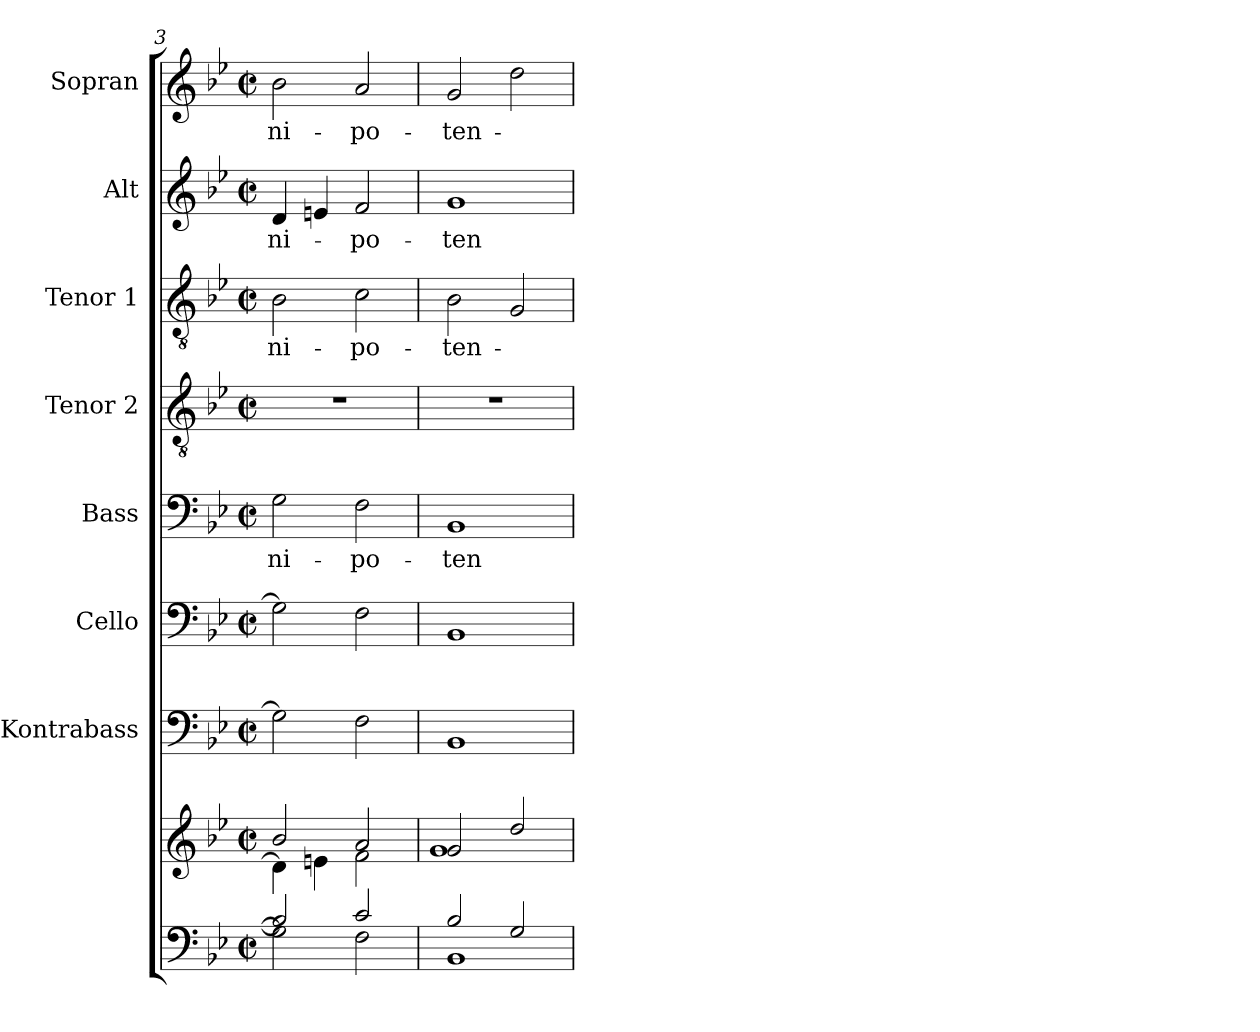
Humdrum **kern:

**kern	**kern	**kern	**kern	**kern	**text	**kern	**kern	**text	**kern	**text	**kern	**text
*part8	*part8	*part7	*part6	*part5	*part5	*part4	*part3	*part3	*part2	*part2	*part1	*part1
*staff9	*staff8	*staff7	*staff6	*staff5	*staff5	*staff4	*staff3	*staff3	*staff2	*staff2	*staff1	*staff1
*	*	*I"Kontrabass	*I"Cello	*I"Bass	*	*I"Tenor 2	*I"Tenor 1	*	*I"Alt	*	*I"Sopran	*
*	*	*I'Kb.	*	*I'B.	*	*I'T. 2	*I'T. 1	*	*I'A.	*	*I'S.	*
*clefF4	*clefG2	*clefF4	*clefF4	*clefF4	*	*clefGv2	*clefGv2	*	*clefG2	*	*clefG2	*
*	*	*ITrd7c12	*	*	*	*	*	*	*	*	*	*
*k[b-e-]	*k[b-e-]	*k[b-e-]	*k[b-e-]	*k[b-e-]	*	*k[b-e-]	*k[b-e-]	*	*k[b-e-]	*	*k[b-e-]	*
*B-:	*B-:	*B-:	*B-:	*B-:	*	*B-:	*B-:	*	*B-:	*	*B-:	*
*M2/2	*M2/2	*M2/2	*M2/2	*M2/2	*	*M2/2	*M2/2	*	*M2/2	*	*M2/2	*
*met(c|)	*met(c|)	*met(c|)	*met(c|)	*met(c|)	*	*met(c|)	*met(c|)	*	*met(c|)	*	*met(c|)	*
=3	=3	=3	=3	=3	=3	=3	=3	=3	=3	=3	=3	=3
*^	*^	*	*	*	*	*	*	*	*	*	*	*
!	!	!	!	!	!	!	!LO:LY:b	!	!	!LO:LY:b	!	!LO:LY:b	!	!LO:LY:b
2B-/]	2G\]	2b-/	4d\]	2GG\]	2G\]	2G\	-ni-	1r	2B-\	-ni-	4d/	-ni-	2b-\	-ni-
.	.	.	4en\	.	.	.	.	.	.	.	4en/	.	.	.
!	!	!	!	!	!	!	!LO:LY:b	!	!	!LO:LY:b	!	!LO:LY:b	!	!LO:LY:b
2c/	2F\	2a/	2f\	2FF\	2F\	2F\	-po-	.	2c\	-po-	2f/	-po-	2a/	-po-
=4	=4	=4	=4	=4	=4	=4	=4	=4	=4	=4	=4	=4	=4	=4
!	!	!	!	!	!	!	!LO:LY:b	!	!	!LO:LY:b	!	!LO:LY:b	!	!LO:LY:b
2B-/	1BB-	2g/	1g	1BBB-	1BB-	1BB-	-ten-	1r	2B-\	-ten-	1g	-ten-	2g/	-ten-
2G/	.	2dd/	.	.	.	.	.	.	2G/	.	.	.	2dd\	.
*v	*v	*	*	*	*	*	*	*	*	*	*	*	*	*
*	*v	*v	*	*	*	*	*	*	*	*	*	*	*
=	=	=	=	=	=	=	=	=	=	=	=	=
*-	*-	*-	*-	*-	*-	*-	*-	*-	*-	*-	*-	*-
